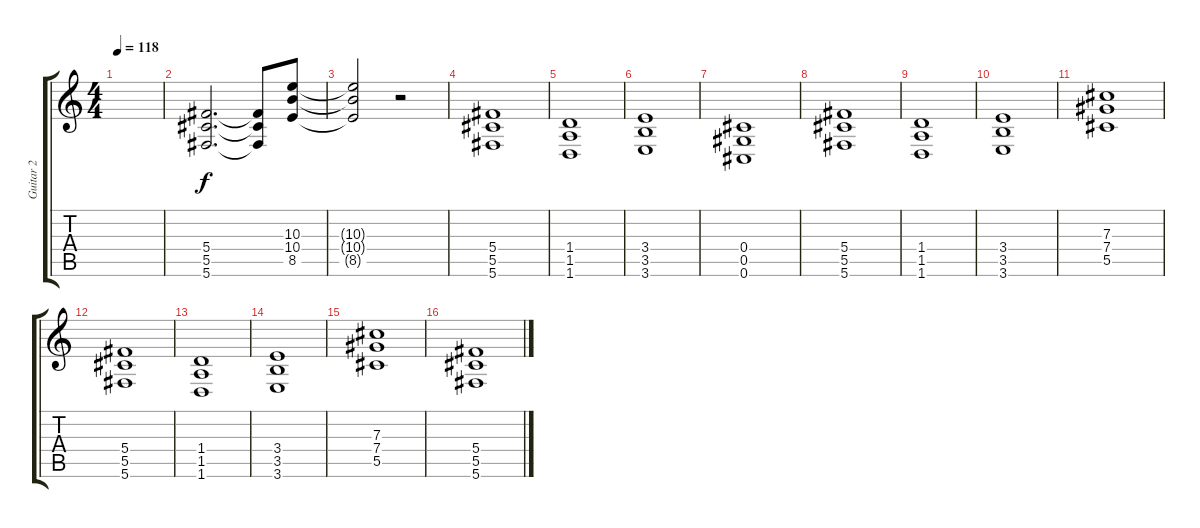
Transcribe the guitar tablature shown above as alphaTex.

\track ("Guitar 2" "Guitar 2") {instrument distortionguitar}
\staff {score tabs}
\tuning (Eb4 Bb3 Gb3 Db3 Ab2 Db2) {hide}
\ts (4 4)
\tempo 118
\clef g2
\ks c
|
(5.4 5.5 5.6).2{d instrument distortionguitar} (5.4{t} 5.5{t} 5.6{t}).8 (10.3 10.4 8.5).8 |
(10.3{t} 10.4{t} 8.5{t}).2 r.2 |
(5.4 5.5 5.6).1 |
(1.4 1.5 1.6).1 |
(3.4 3.5 3.6).1 |
(0.4 0.5 0.6).1 |
(5.4 5.5 5.6).1 |
(1.4 1.5 1.6).1 |
(3.4 3.5 3.6).1 |
(7.3 7.4 5.5).1 |
(5.4 5.5 5.6).1 |
(1.4 1.5 1.6).1 |
(3.4 3.5 3.6).1 |
(7.3 7.4 5.5).1 |
(5.4 5.5 5.6).1
